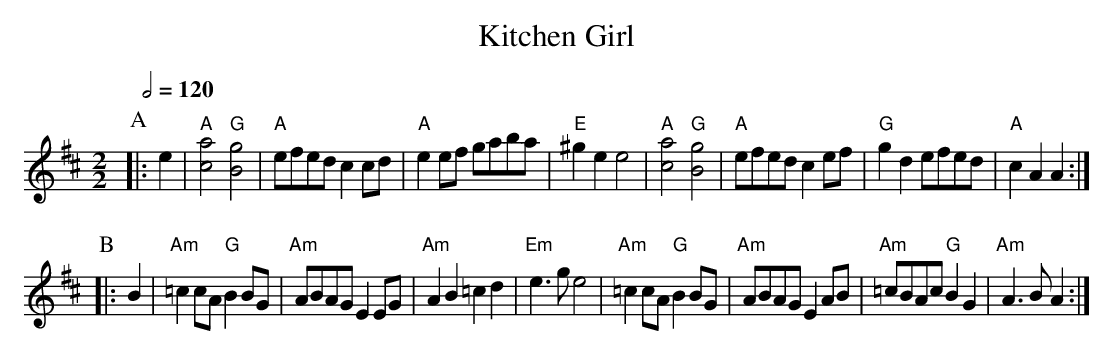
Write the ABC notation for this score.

X:1
T:Kitchen Girl
M:2/2
Q:1/2=120
L:1/8
K:D
P:A
|: e2 | "A"[ca]4 "G"[Bg]4 | "A"efed c2cd | "A"e2ef gaba | "E"^g2e2 e4 |\
"A"[ca]4 "G"[Bg]4 | "A"efed c2ef | "G"g2d2 efed | "A"c2A2 A2 :|
P:B
|: B2 | "Am"=c2cA "G"B2BG | "Am"ABAG E2EG | "Am"A2B2 =c2d2 | "Em"e3g e4 |\
"Am"=c2cA "G"B2BG | "Am"ABAG E2AB | "Am"=cBAc "G"B2G2 | "Am"A3B A2 :|
